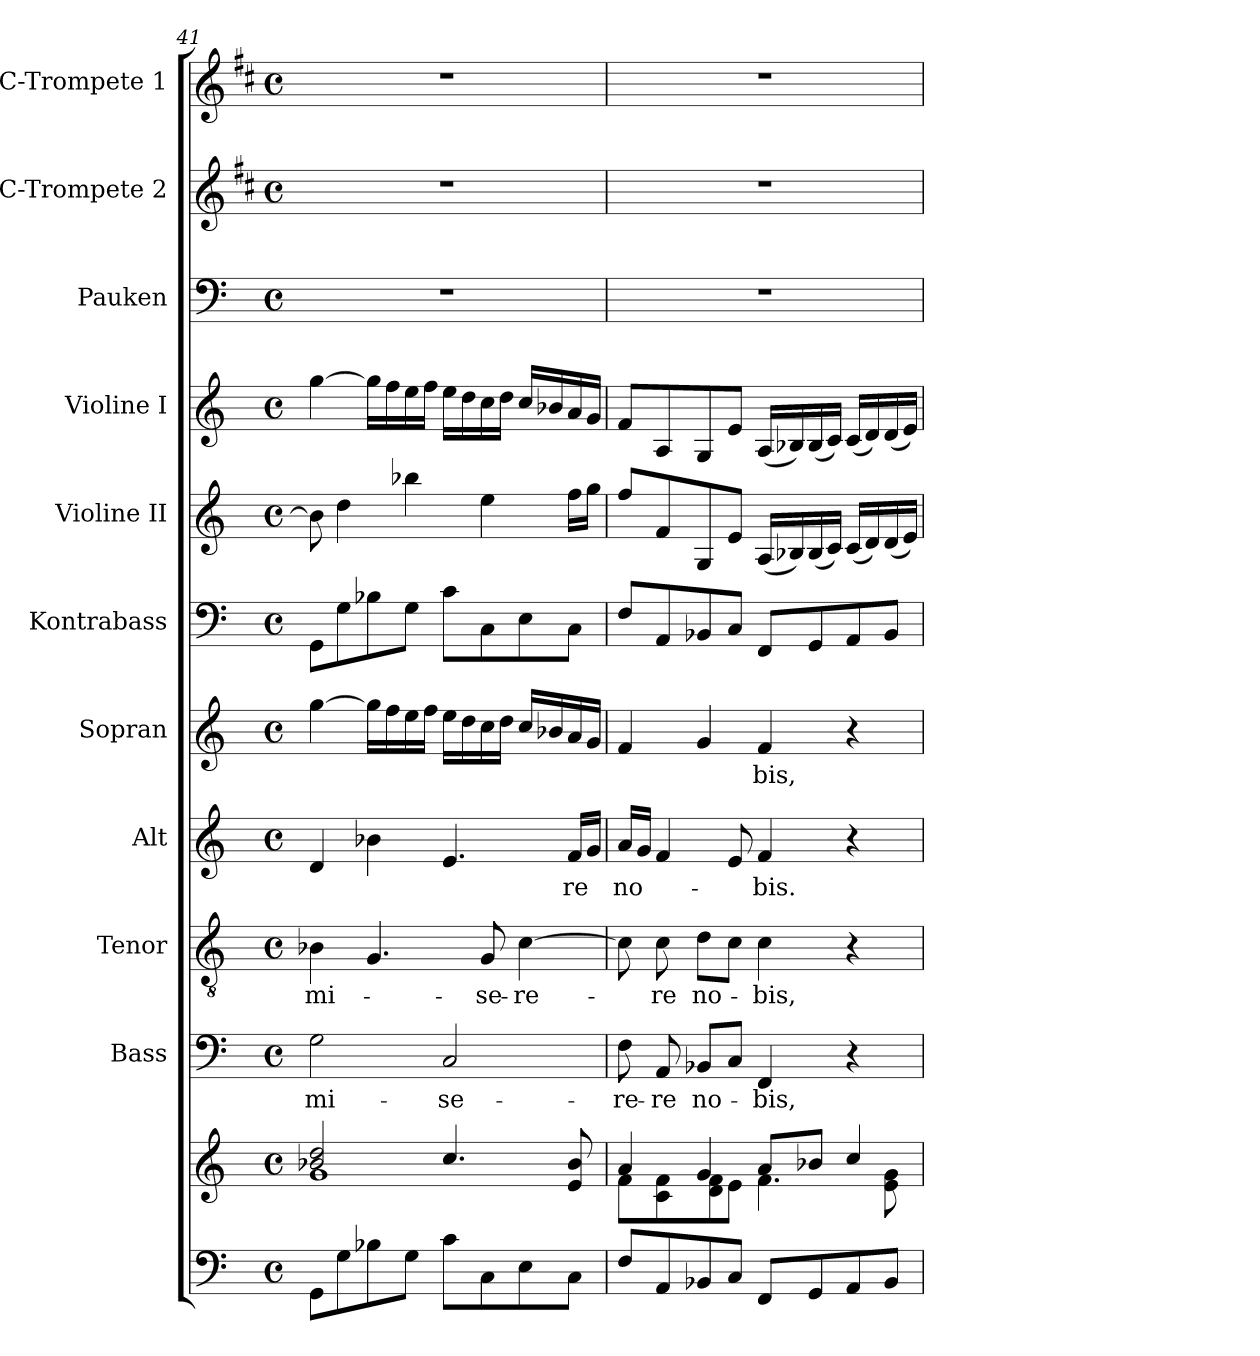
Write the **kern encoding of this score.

**kern	**kern	**kern	**text	**kern	**text	**kern	**text	**kern	**text	**kern	**kern	**kern	**kern	**kern	**kern
*part11	*part11	*part10	*part10	*part9	*part9	*part8	*part8	*part7	*part7	*part6	*part5	*part4	*part3	*part2	*part1
*staff12	*staff11	*staff10	*staff10	*staff9	*staff9	*staff8	*staff8	*staff7	*staff7	*staff6	*staff5	*staff4	*staff3	*staff2	*staff1
*	*	*I"Bass	*	*I"Tenor	*	*I"Alt	*	*I"Sopran	*	*I"Kontrabass	*I"Violine II	*I"Violine I	*I"Pauken	*I"C-Trompete 2	*I"C-Trompete 1
*	*	*I'B.	*	*I'T.	*	*I'A.	*	*I'S.	*	*I'Kb.	*I'Vl. II	*I'Vl. I	*I'Pk.	*I'C Trp. 2	*I'C Trp. 1
*clefF4	*clefG2	*clefF4	*	*clefGv2	*	*clefG2	*	*clefG2	*	*clefF4	*clefG2	*clefG2	*clefF4	*clefG2	*clefG2
*	*	*	*	*	*	*	*	*	*	*ITrd7c12	*	*	*	*ITrd1c2	*ITrd1c2
*k[]	*k[]	*k[]	*	*k[]	*	*k[]	*	*k[]	*	*k[]	*k[]	*k[]	*k[]	*k[]	*k[]
*C:	*C:	*C:	*	*C:	*	*C:	*	*C:	*	*C:	*C:	*C:	*C:	*C:	*C:
*M4/4	*M4/4	*M4/4	*	*M4/4	*	*M4/4	*	*M4/4	*	*M4/4	*M4/4	*M4/4	*M4/4	*M4/4	*M4/4
*met(c)	*met(c)	*met(c)	*	*met(c)	*	*met(c)	*	*met(c)	*	*met(c)	*met(c)	*met(c)	*met(c)	*met(c)	*met(c)
=41	=41	=41	=41	=41	=41	=41	=41	=41	=41	=41	=41	=41	=41	=41	=41
*	*^	*	*	*	*	*	*	*	*	*	*	*	*	*	*
!	!	!	!	!LO:LY:b	!	!LO:LY:b	!	!	!	!	!	!	!	!	!	!
8GG\L	2b-X/ 2dd/	1g	2G\	mi-	4B-X\	mi-	4d/	.	[4gg\	.	8GGG\L	8b-\]	[4gg\	1r	1r	1r
8G\	.	.	.	.	.	.	.	.	.	.	8GG\	4dd\	.	.	.	.
8B-X\	.	.	.	.	4.G/	.	4b-X\	.	16gg\LL]	.	8BB-X\	.	16gg\LL]	.	.	.
.	.	.	.	.	.	.	.	.	16ff\	.	.	.	16ff\	.	.	.
8G\J	.	.	.	.	.	.	.	.	16ee\	.	8GG\J	4bb-X\	16ee\	.	.	.
.	.	.	.	.	.	.	.	.	16ff\JJ	.	.	.	16ff\JJ	.	.	.
!	!	!	!	!LO:LY:b	!	!	!	!	!	!	!	!	!	!	!	!
8c\L	4.cc/	.	2C/	-se-	.	.	4.e/	.	16ee\LL	.	8C\L	.	16ee\LL	.	.	.
.	.	.	.	.	.	.	.	.	16dd\	.	.	.	16dd\	.	.	.
!	!	!	!	!	!	!LO:LY:b	!	!	!	!	!	!	!	!	!	!
8C\	.	.	.	.	8G/	-se-	.	.	16cc\	.	8CC\	4ee\	16cc\	.	.	.
.	.	.	.	.	.	.	.	.	16dd\JJ	.	.	.	16dd\JJ	.	.	.
!	!	!	!	!	!	!LO:LY:b	!	!	!	!	!	!	!	!	!	!
8E\	.	.	.	.	[4c\	-re-	.	.	16cc/LL	.	8EE\	.	16cc/LL	.	.	.
.	.	.	.	.	.	.	.	.	16b-X/	.	.	.	16b-X/	.	.	.
!	!	!	!	!	!	!	!	!LO:LY:b	!	!	!	!	!	!	!	!
8C\J	8e/ 8b-/	.	.	.	.	.	16f/LL	-re	16a/	.	8CC\J	16ff\LL	16a/	.	.	.
.	.	.	.	.	.	.	16g/JJ	.	16g/JJ	.	.	16gg\JJ	16g/JJ	.	.	.
!!LO:PB:g=z
=42	=42	=42	=42	=42	=42	=42	=42	=42	=42	=42	=42	=42	=42	=42	=42	=42
!	!	!	!	!LO:LY:b	!	!	!	!LO:LY:b	!	!	!	!	!	!	!	!
8F/L	4a/	8f\L	8F\	-re-	8c\]	.	16a/LL	no-	4f/	.	8FF/L	8ff/L	8f/L	1r	1r	1r
.	.	.	.	.	.	.	16g/JJ	.	.	.	.	.	.	.	.	.
!	!	!	!	!LO:LY:b	!	!LO:LY:b	!	!	!	!	!	!	!	!	!	!
8AA/	.	8c\ 8f\	8AA/	-re	8c\	-re	4f/	.	.	.	8AAA/	8f/	8A/	.	.	.
!	!	!	!	!LO:LY:b	!	!LO:LY:b	!	!	!	!	!	!	!	!	!	!
8BB-X/	4g/	8d\ 8f\	8BB-X/L	no-	8d\L	no-	.	.	4g/	.	8BBB-X/	8G/	8G/	.	.	.
8C/J	.	8e\J	8C/J	.	8c\J	.	8e/	.	.	.	8CC/J	8e/J	8e/J	.	.	.
!	!	!	!	!LO:LY:b	!	!LO:LY:b	!	!LO:LY:b	!	!LO:LY:b	!	!	!	!	!	!
8FF/L	8a/L	4.f\	4FF/	-bis,	4c\	-bis,	4f/	-bis.	4f/	-bis,	8FFF/L	(<16A/LL	(<16A/LL	.	.	.
.	.	.	.	.	.	.	.	.	.	.	.	16B-X/)	16B-X/)	.	.	.
8GG/	8b-X/J	.	.	.	.	.	.	.	.	.	8GGG/	(<16B-/	(<16B-/	.	.	.
.	.	.	.	.	.	.	.	.	.	.	.	16c/JJ)	16c/JJ)	.	.	.
8AA/	4cc/	.	4r	.	4r	.	4r	.	4r	.	8AAA/	(<16c/LL	(<16c/LL	.	.	.
.	.	.	.	.	.	.	.	.	.	.	.	16d/)	16d/)	.	.	.
8BB-/J	.	8e\ 8g\	.	.	.	.	.	.	.	.	8BBB-/J	(<16d/	(<16d/	.	.	.
.	.	.	.	.	.	.	.	.	.	.	.	16e/JJ)	16e/JJ)	.	.	.
*	*v	*v	*	*	*	*	*	*	*	*	*	*	*	*	*	*
=	=	=	=	=	=	=	=	=	=	=	=	=	=	=	=
*-	*-	*-	*-	*-	*-	*-	*-	*-	*-	*-	*-	*-	*-	*-	*-
